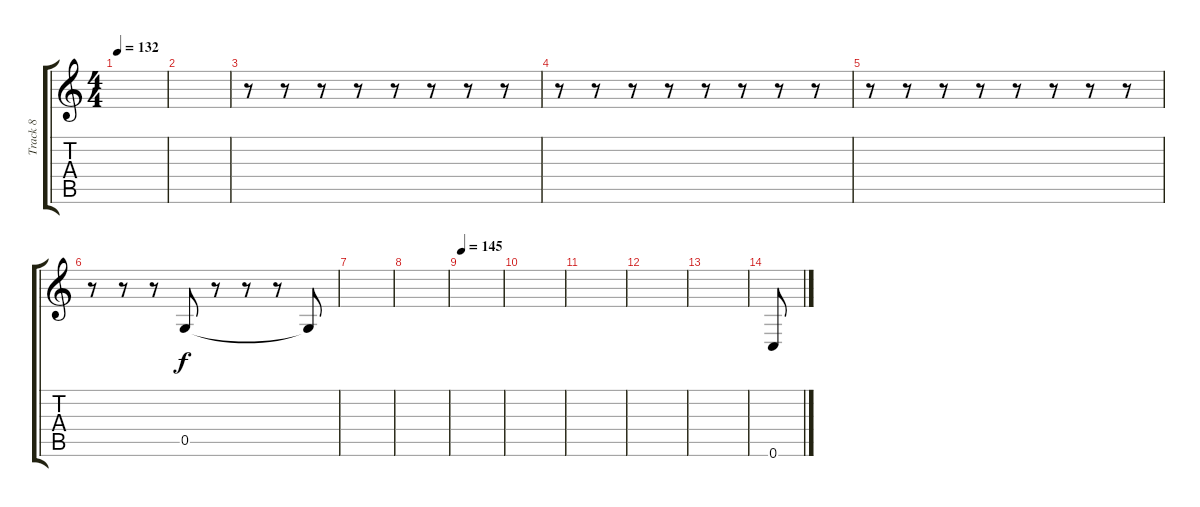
\track ("Track 8" "Track 8") {instrument electricbassfinger}
\staff {score tabs}
\tuning (D4 A3 F3 C3 G2 C2) {hide}
\ts (4 4)
\tempo 132
\clef g2
\ks c
|
|
r.8 r.8 r.8 r.8 r.8 r.8 r.8 r.8 |
r.8 r.8 r.8 r.8 r.8 r.8 r.8 r.8 |
r.8 r.8 r.8 r.8 r.8 r.8 r.8 r.8 |
r.8 r.8 r.8 0.5.8 r.8 r.8 r.8 0.5{t}.8 |
|
|
\tempo 145
|
|
|
|
|
0.6.8
